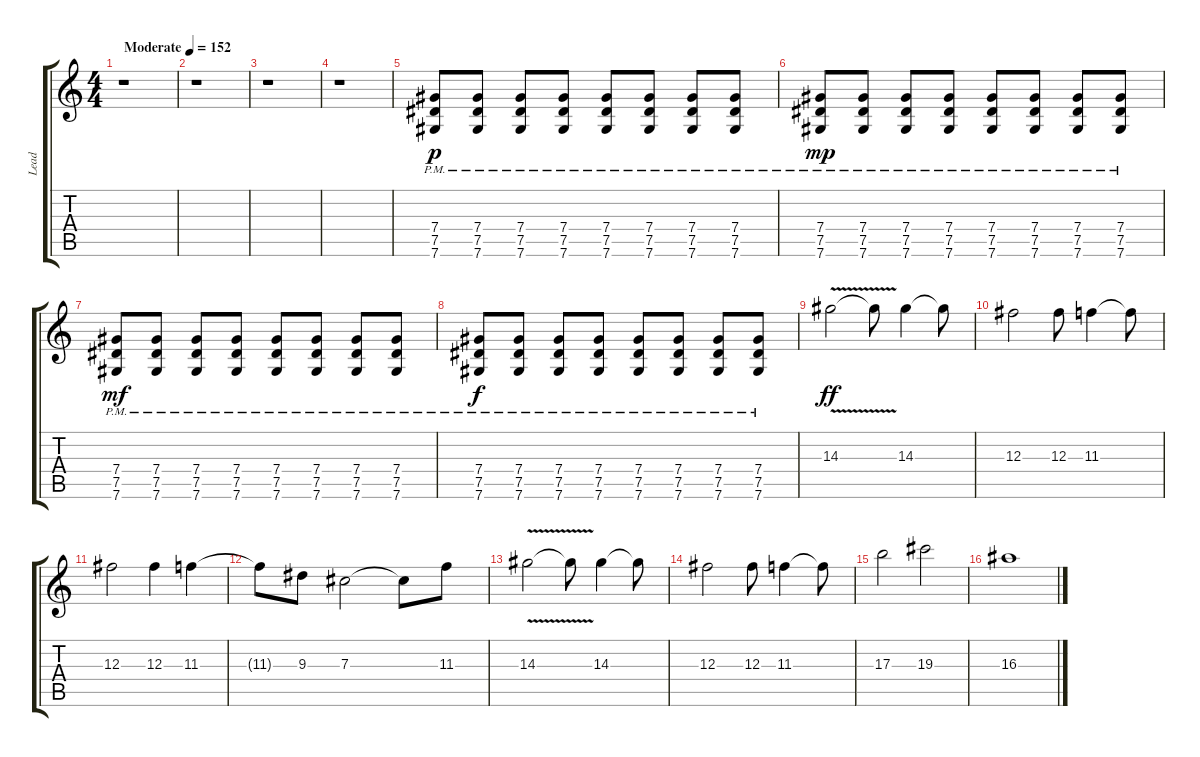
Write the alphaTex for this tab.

\track ("Lead" "Lead") {instrument distortionguitar}
\staff {score tabs}
\tuning (Eb4 Bb3 Gb3 Db3 Ab2 Db2) {hide}
\ts (4 4)
\tempo (152 "Moderate")
\clef g2
\ks c
r.1{dy p instrument distortionguitar} |
r.1 |
r.1 |
r.1 |
(7.4{pm} 7.5{pm} 7.6{pm}).8 (7.4{pm} 7.5{pm} 7.6{pm}).8 (7.4{pm} 7.5{pm} 7.6{pm}).8 (7.4{pm} 7.5{pm} 7.6{pm}).8 (7.4{pm} 7.5{pm} 7.6{pm}).8 (7.4{pm} 7.5{pm} 7.6{pm}).8 (7.4{pm} 7.5{pm} 7.6{pm}).8 (7.4{pm} 7.5{pm} 7.6{pm}).8 |
(7.4{pm} 7.5{pm} 7.6{pm}).8{dy mp} (7.4{pm} 7.5{pm} 7.6{pm}).8 (7.4{pm} 7.5{pm} 7.6{pm}).8 (7.4{pm} 7.5{pm} 7.6{pm}).8 (7.4{pm} 7.5{pm} 7.6{pm}).8 (7.4{pm} 7.5{pm} 7.6{pm}).8 (7.4{pm} 7.5{pm} 7.6{pm}).8 (7.4{pm} 7.5{pm} 7.6{pm}).8 |
(7.4{pm} 7.5{pm} 7.6{pm}).8{dy mf} (7.4{pm} 7.5{pm} 7.6{pm}).8 (7.4{pm} 7.5{pm} 7.6{pm}).8 (7.4{pm} 7.5{pm} 7.6{pm}).8 (7.4{pm} 7.5{pm} 7.6{pm}).8 (7.4{pm} 7.5{pm} 7.6{pm}).8 (7.4{pm} 7.5{pm} 7.6{pm}).8 (7.4{pm} 7.5{pm} 7.6{pm}).8 |
(7.4{pm} 7.5{pm} 7.6{pm}).8{dy f} (7.4{pm} 7.5{pm} 7.6{pm}).8 (7.4{pm} 7.5{pm} 7.6{pm}).8 (7.4{pm} 7.5{pm} 7.6{pm}).8 (7.4{pm} 7.5{pm} 7.6{pm}).8 (7.4{pm} 7.5{pm} 7.6{pm}).8 (7.4{pm} 7.5{pm} 7.6{pm}).8 (7.4{pm} 7.5{pm} 7.6{pm}).8 |
14.3{v}.2{dy ff} 14.3{t}.8 14.3.4 14.3{t}.8 |
12.3.2 12.3.8 11.3.4 11.3{t}.8 |
12.3.2 12.3.4 11.3.4 |
11.3{t}.8 9.3.8 7.3.2 7.3{t}.8 11.3.8 |
14.3{v}.2 14.3{t}.8 14.3.4 14.3{t}.8 |
12.3.2 12.3.8 11.3.4 11.3{t}.8 |
17.3.2 19.3.2 |
16.3.1
